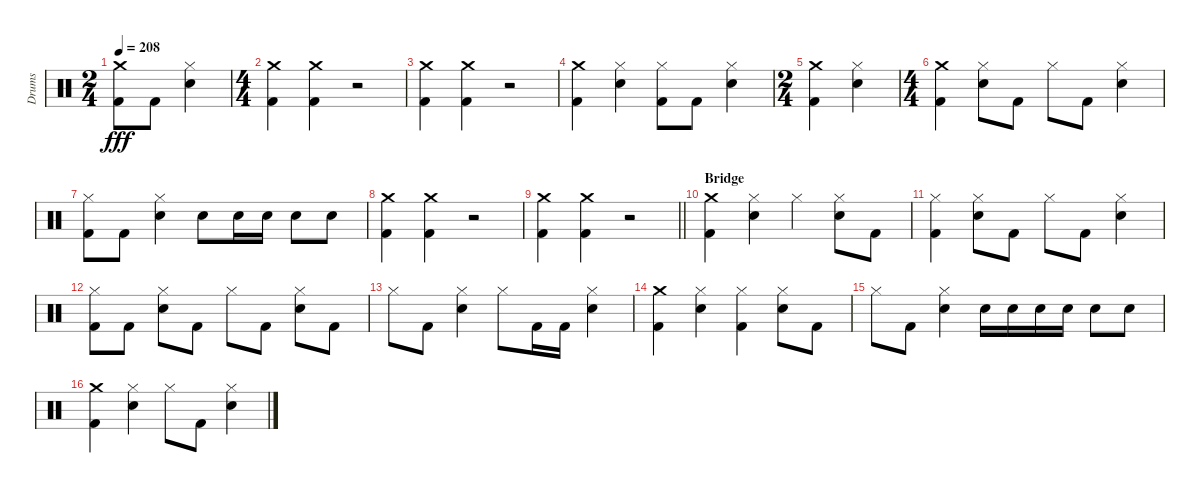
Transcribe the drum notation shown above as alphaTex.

\track ("Drums" "Drums") {instrument percussion}
\staff {score}
\articulation defaults
\ts (2 4)
\tempo 208
\clef neutral
\ks c
("Kick (hit) 2" "Crash medium (hit)").8{dy fff} "Kick (hit) 2".8 ("Snare (hit) 2" "Hi-Hat (closed)").4 |
\ts (4 4)
("Kick (hit) 2" "Crash medium (hit)").4 ("Kick (hit) 2" "Crash medium (hit)").4 r.2 |
("Kick (hit) 2" "Crash medium (hit)").4 ("Crash medium (hit)" "Kick (hit) 2").4 r.2 |
("Kick (hit) 2" "Crash medium (hit)").4 ("Snare (hit) 2" "Hi-Hat (closed)").4 ("Kick (hit) 2" "Hi-Hat (closed)").8 "Kick (hit) 2".8 ("Snare (hit) 2" "Hi-Hat (closed)").4 |
\ts (2 4)
("Crash medium (hit)" "Kick (hit) 2").4 ("Snare (hit) 2" "Hi-Hat (closed)").4 |
\ts (4 4)
("Kick (hit) 2" "Crash medium (hit)").4 ("Snare (hit) 2" "Hi-Hat (closed)").8 "Kick (hit) 2".8 "Hi-Hat (closed)".8 "Kick (hit) 2".8 ("Snare (hit) 2" "Hi-Hat (closed)").4 |
("Hi-Hat (closed)" "Kick (hit) 2").8 "Kick (hit) 2".8 ("Hi-Hat (closed)" "Snare (hit) 2").4 "Snare (hit) 2".8 "Snare (hit) 2".16 "Snare (hit) 2".16 "Snare (hit) 2".8 "Snare (hit) 2".8 |
("Kick (hit) 2" "Crash medium (hit)").4 ("Kick (hit) 2" "Crash medium (hit)").4 r.2 |
\barLineRight lightlight
("Crash medium (hit)" "Kick (hit) 2").4 ("Kick (hit) 2" "Crash medium (hit)").4 r.2 |
\section ("" "Bridge")
("Kick (hit) 2" "Crash medium (hit)").4 ("Snare (hit) 2" "Hi-Hat (closed)").4 "Hi-Hat (closed)".4 ("Snare (hit) 2" "Hi-Hat (closed)").8 "Kick (hit) 2".8 |
("Hi-Hat (closed)" "Kick (hit) 2").4 ("Hi-Hat (closed)" "Snare (hit) 2").8 "Kick (hit) 2".8 "Hi-Hat (closed)".8 "Kick (hit) 2".8 ("Snare (hit) 2" "Hi-Hat (closed)").4 |
("Hi-Hat (closed)" "Kick (hit) 2").8 "Kick (hit) 2".8 ("Snare (hit) 2" "Hi-Hat (closed)").8 "Kick (hit) 2".8 "Hi-Hat (closed)".8 "Kick (hit) 2".8 ("Snare (hit) 2" "Hi-Hat (closed)").8 "Kick (hit) 2".8 |
"Hi-Hat (closed)".8 "Kick (hit) 2".8 ("Snare (hit) 2" "Hi-Hat (closed)").4 "Hi-Hat (closed)".8 "Kick (hit) 2".16 "Kick (hit) 2".16 ("Snare (hit) 2" "Hi-Hat (closed)").4 |
("Kick (hit) 2" "Crash medium (hit)").4 ("Hi-Hat (closed)" "Snare (hit) 2").4 ("Kick (hit) 2" "Hi-Hat (closed)").4 ("Snare (hit) 2" "Hi-Hat (closed)").8 "Kick (hit) 2".8 |
"Hi-Hat (closed)".8 "Kick (hit) 2".8 ("Snare (hit) 2" "Hi-Hat (closed)").4 "Snare (hit) 2".16 "Snare (hit) 2".16 "Snare (hit) 2".16 "Snare (hit) 2".16 "Snare (hit) 2".8 "Snare (hit) 2".8 |
("Kick (hit) 2" "Crash medium (hit)").4 ("Snare (hit) 2" "Hi-Hat (closed)").4 "Hi-Hat (closed)".8 "Kick (hit) 2".8 ("Snare (hit) 2" "Hi-Hat (closed)").4
